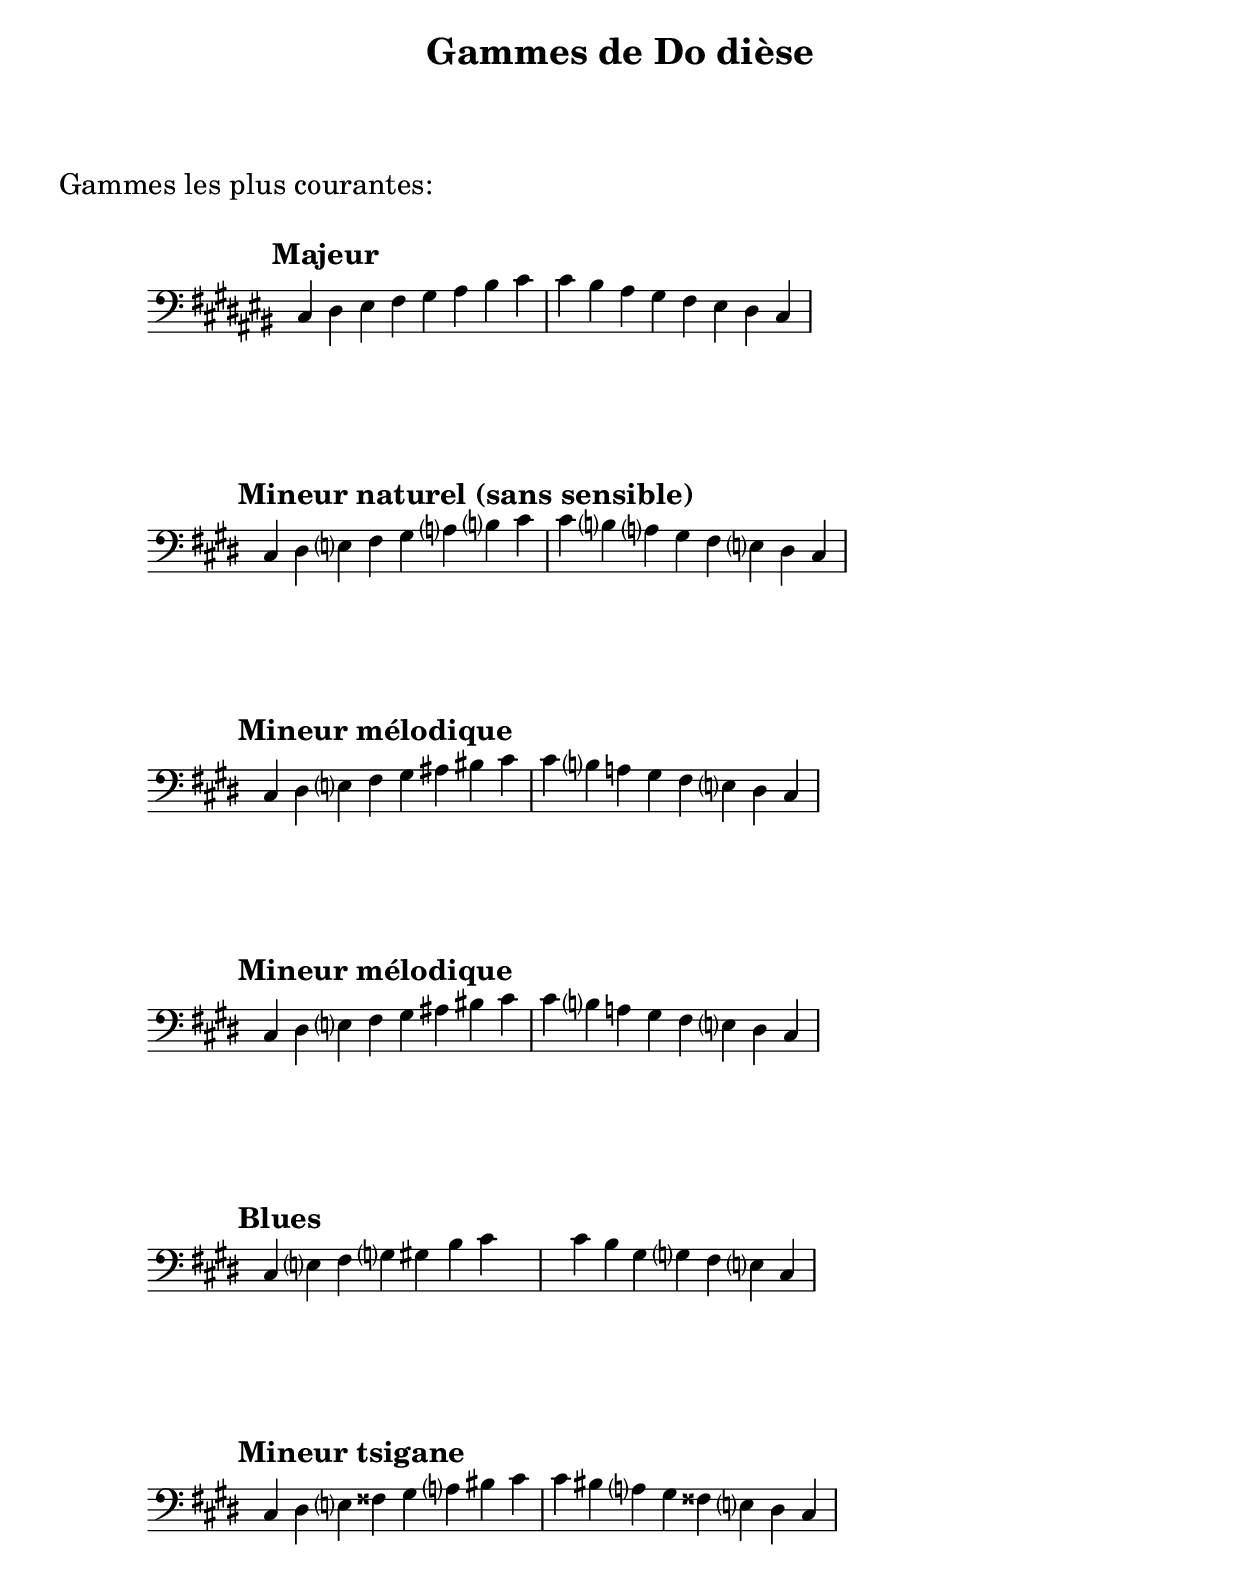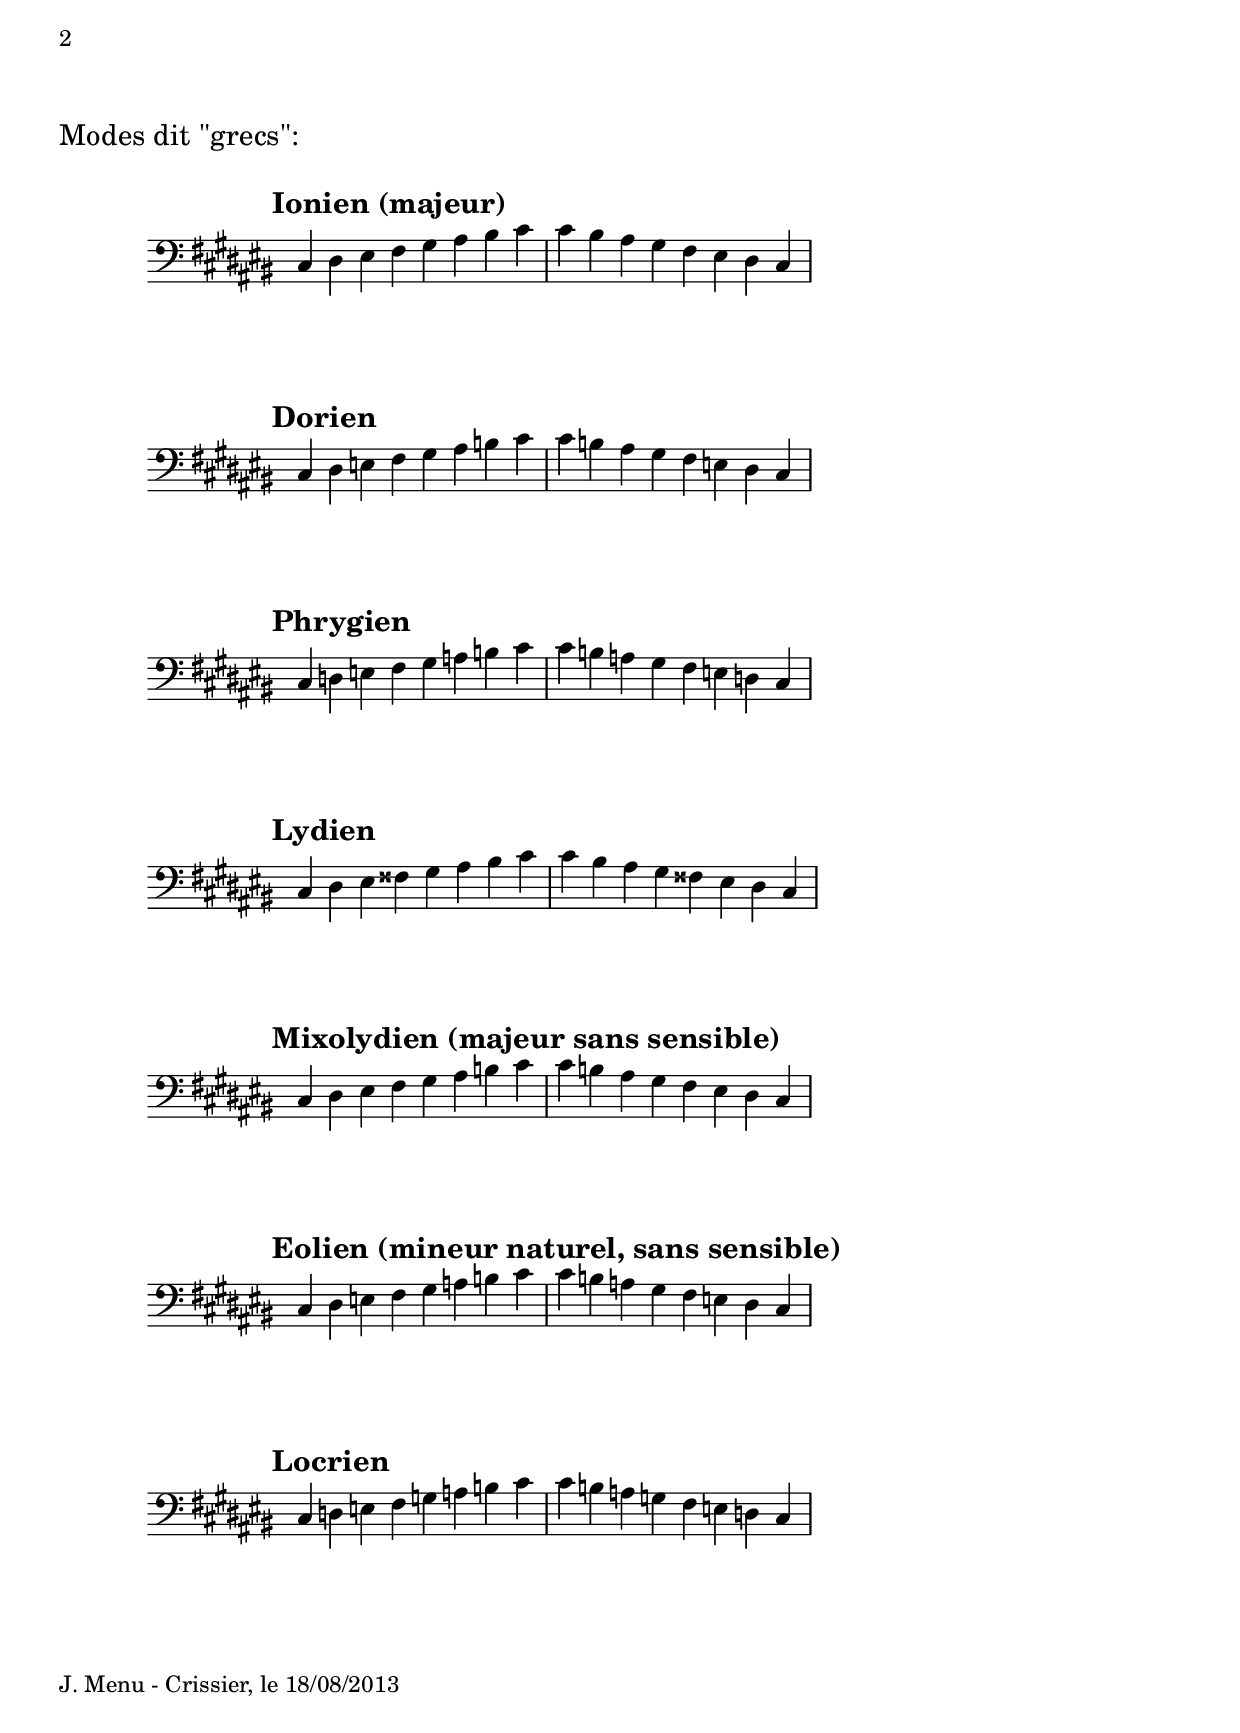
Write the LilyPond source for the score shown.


% -------------------------------------------------------------------------

\include "../CommonSettings.ly"


% -------------------------------------------------------------------------

\markup \vspace #2

\markup {\huge "Gammes les plus courantes:"}

\markup \vspace #1


% -------------------------------------------------------------------------
% Some usual scales
% -------------------------------------------------------------------------


cisMajor = {
  \new Staff {
    \clef bass
    \key cis \major
    \myStaffAndTimeSettings
    \myTempoMark #2.0 #"Majeur"
    \transpose c cis 
    \relative c {
      \CMajorScale
    }
  }
}


% -------------------------------------------------------------------------

cisNaturalMinor = {
  \new Staff {
    \clef bass
    \key cis \minor
    \myStaffAndTimeSettings
    \myTempoMark #2.0 #"Mineur naturel (sans sensible)"
    \transpose c cis 
    \relative c {
      \CNaturalMinorScale
    }
  }
}


% -------------------------------------------------------------------------

cisHarmonicMinor = {
  \new Staff {
    \clef bass
      \key cis \minor
    \myStaffAndTimeSettings
    \myTempoMark #2.0 #"Mineur harmonique"
    \transpose c cis 
    \relative c {
      \CHarmonicMinorScale
    }
  }
}


% -------------------------------------------------------------------------

cisMelodicMinor = {
  \new Staff {
    \clef bass
    \key cis \minor
    \myStaffAndTimeSettings
    \myTempoMark #2.0 #"Mineur mélodique"
    \transpose c cis 
    \relative c {
      \CMelodicMinorScale
    }
  }
}


% -------------------------------------------------------------------------

cisDorianMinor = {
  \new Staff {
    \clef bass
    \key cis \minor
    \myStaffAndTimeSettings
    \myTempoMark #2.0 #"Mineur dorien"
    \transpose c cis 
    \relative c {
      \CDorianMinorScale
    }
  }
}


% -------------------------------------------------------------------------

cisPhrygianMinor = {
  \new Staff {
    \clef bass
    \key cis \minor
    \myStaffAndTimeSettings
    \myTempoMark #2.0 #"Mineur phrygien"
    \transpose c cis 
    \relative c {
      \CPhrygianMinorScale
    }
  }
}


% -------------------------------------------------------------------------

cisBlues = {
  \new Staff {
    \clef bass
    \key cis \minor
    \myStaffAndTimeSettings
    \myTempoMark #2.0 #"Blues"
    \transpose c cis 
    \relative c {
      \CBluesScale
    }
  }
}


% -------------------------------------------------------------------------

cisGypsyMinor = {
  \new Staff {
    \clef bass
    \key cis \minor
    \myStaffAndTimeSettings
    \myTempoMark #2.0 #"Mineur tsigane"
    \transpose c cis 
    \relative c {
      \CGypsyScale
    }
  }
}


% -------------------------------------------------------------------------
% The so-called "greek" modes, built from the white keys of the piano
% -------------------------------------------------------------------------


cisIonian = {
  \new Staff {
    \clef bass
    \key cis \major
    \myStaffAndTimeSettings
    \myTempoMark #2.0 #"Ionien (majeur)"
    \transpose c cis 
    \relative c {
      \CIonianScale
    }
  }
}


cisDorian = {
  \new Staff {
    \clef bass
    \key cis \major
    \myStaffAndTimeSettings
    \myTempoMark #2.0 #"Dorien"
    \transpose d cis 
    \relative c {
      \DDorianScale
    }
  }
}


cisPhrygian = {
  \new Staff {
    \clef bass
    \key cis \major
    \myStaffAndTimeSettings
    \myTempoMark #2.0 #"Phrygien"
    \transpose e cis 
    \relative c {
      \EPhrygianScale
    }
  }
}


cisLydian = {
  \new Staff {
    \clef bass
    \key cis \major
    \myStaffAndTimeSettings
    \myTempoMark #2.0 #"Lydien"
    \transpose f cis 
    \relative c {
      \FLydianScale
    }
  }
}


cisMixolydian = {
  \new Staff {
    \clef bass
    \key cis \major
    \myStaffAndTimeSettings
    \myTempoMark #2.0 #"Mixolydien (majeur sans sensible)"
    \transpose g, cis 
    \relative c {
      \GMixolydianScale
    }
  }
}


cisEolian = {
  \new Staff {
    \clef bass
    \key cis \major
    \myStaffAndTimeSettings
    \myTempoMark #2.0 #"Eolien (mineur naturel, sans sensible)"
    \transpose a, cis 
    \relative c {
      \AEolianScale
    }
  }
}


cisLocrian = {
  \new Staff {
    \clef bass
    \key cis \major
    \myStaffAndTimeSettings
    \myTempoMark #2.0 #"Locrien"
    \transpose b, cis 
    \relative c {
      \BLocrianScale
    }
  }
}


% -------------------------------------------------------------------------

\header{
  title = "Gammes de Do dièse"
  subtitle = " "
}


% -------------------------------------------------------------------------

\score {
  \cisMajor
}

\score {
  \cisNaturalMinor
}

\score {
  \cisMelodicMinor
}

\score {
  \cisMelodicMinor
}

\score {
  \cisBlues
}

\score {
  \cisGypsyMinor
}


% -------------------------------------------------------------------------

\markup \vspace #2

\pageBreak

\markup \vspace #2

\markup {\huge "Modes dit \"grecs\":"}

\markup \vspace #1


% -------------------------------------------------------------------------

\score {
  \cisIonian
}

\score {
  \cisDorian
}

\score {
  \cisPhrygian
}

\score {
  \cisLydian
}

\score {
  \cisMixolydian
}

\score {
  \cisEolian
}

\score {
  \cisLocrian
}


% -------------------------------------------------------------------------


\markup \vspace #2
\markup {J. Menu - Crissier, le 18/08/2013}
